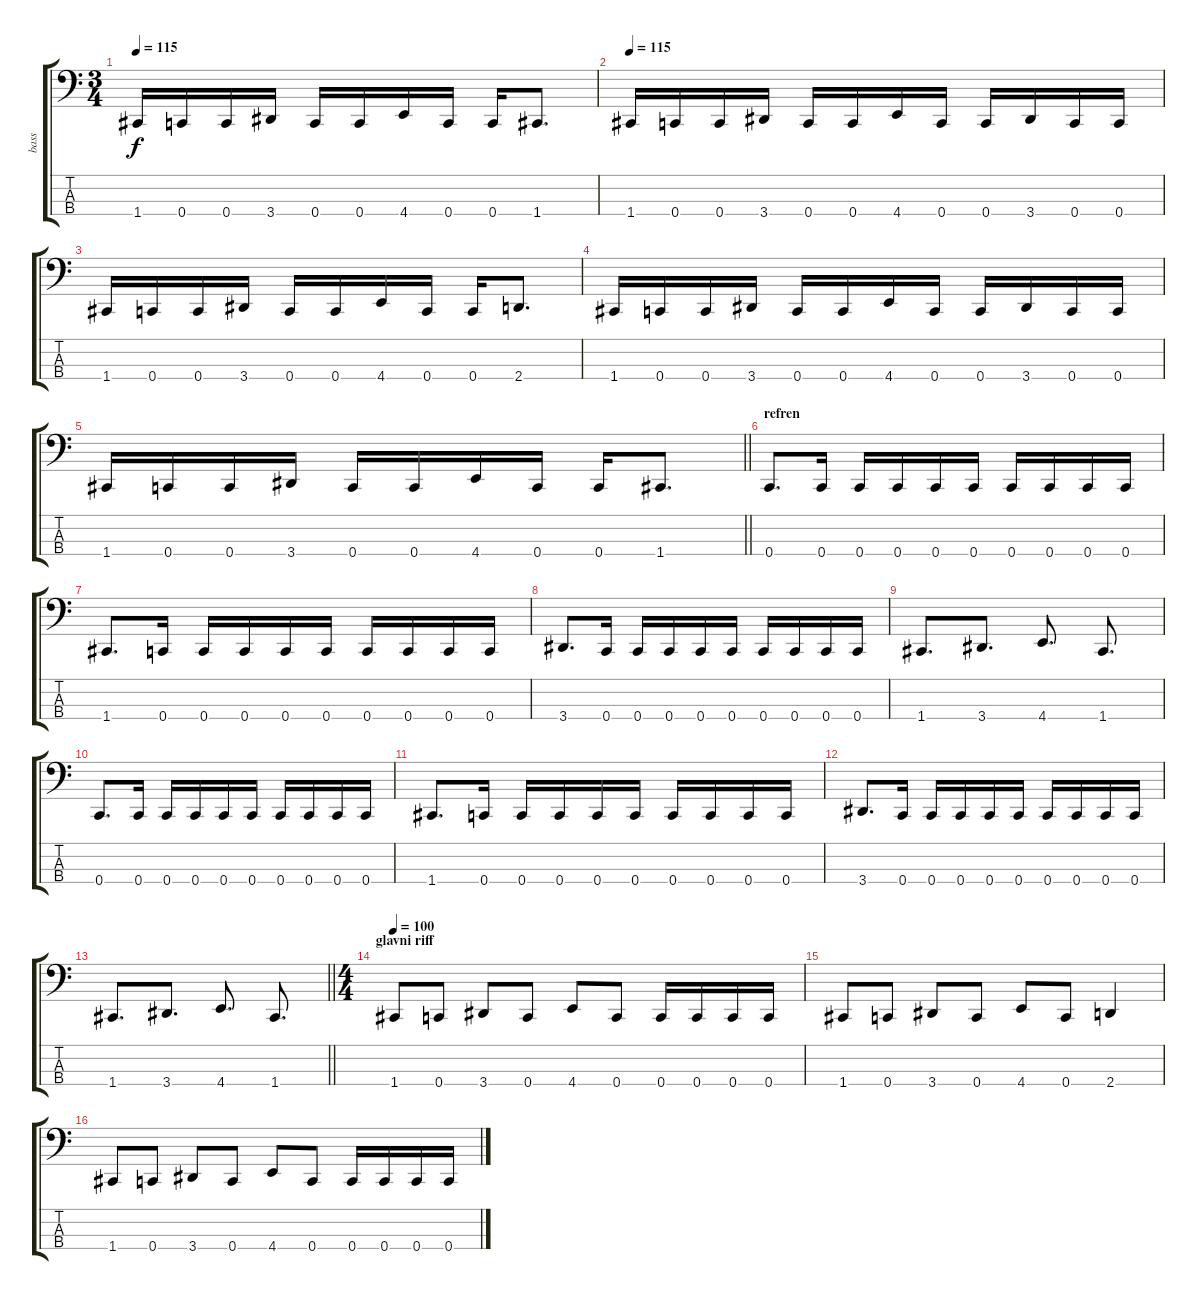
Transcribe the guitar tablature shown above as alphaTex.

\track ("bass" "bass") {instrument electricbasspick}
\staff {score tabs}
\tuning (F2 C2 G1 C1) {hide}
\ts (3 4)
\tempo 115
\clef f4
\ks c
1.4.16{dy f} 0.4.16 0.4.16 3.4.16 0.4.16 0.4.16 4.4.16 0.4.16 0.4.16 1.4.8{d} |
\tempo 115
1.4.16 0.4.16 0.4.16 3.4.16 0.4.16 0.4.16 4.4.16 0.4.16 0.4.16 3.4.16 0.4.16 0.4.16 |
1.4.16 0.4.16 0.4.16 3.4.16 0.4.16 0.4.16 4.4.16 0.4.16 0.4.16 2.4.8{d} |
1.4.16 0.4.16 0.4.16 3.4.16 0.4.16 0.4.16 4.4.16 0.4.16 0.4.16 3.4.16 0.4.16 0.4.16 |
\barLineRight lightlight
1.4.16 0.4.16 0.4.16 3.4.16 0.4.16 0.4.16 4.4.16 0.4.16 0.4.16 1.4.8{d} |
\section ("" "refren")
0.4.8{d} 0.4.16 0.4.16 0.4.16 0.4.16 0.4.16 0.4.16 0.4.16 0.4.16 0.4.16 |
1.4.8{d} 0.4.16 0.4.16 0.4.16 0.4.16 0.4.16 0.4.16 0.4.16 0.4.16 0.4.16 |
3.4.8{d} 0.4.16 0.4.16 0.4.16 0.4.16 0.4.16 0.4.16 0.4.16 0.4.16 0.4.16 |
1.4.8{d} 3.4.8{d} 4.4.8{d} 1.4.8{d} |
0.4.8{d} 0.4.16 0.4.16 0.4.16 0.4.16 0.4.16 0.4.16 0.4.16 0.4.16 0.4.16 |
1.4.8{d} 0.4.16 0.4.16 0.4.16 0.4.16 0.4.16 0.4.16 0.4.16 0.4.16 0.4.16 |
3.4.8{d} 0.4.16 0.4.16 0.4.16 0.4.16 0.4.16 0.4.16 0.4.16 0.4.16 0.4.16 |
\barLineRight lightlight
1.4.8{d} 3.4.8{d} 4.4.8{d} 1.4.8{d} |
\ts (4 4)
\section ("" "glavni riff")
\tempo 100
1.4.8 0.4.8 3.4.8 0.4.8 4.4.8 0.4.8 0.4.16 0.4.16 0.4.16 0.4.16 |
1.4.8 0.4.8 3.4.8 0.4.8 4.4.8 0.4.8 2.4.4 |
1.4.8 0.4.8 3.4.8 0.4.8 4.4.8 0.4.8 0.4.16 0.4.16 0.4.16 0.4.16
